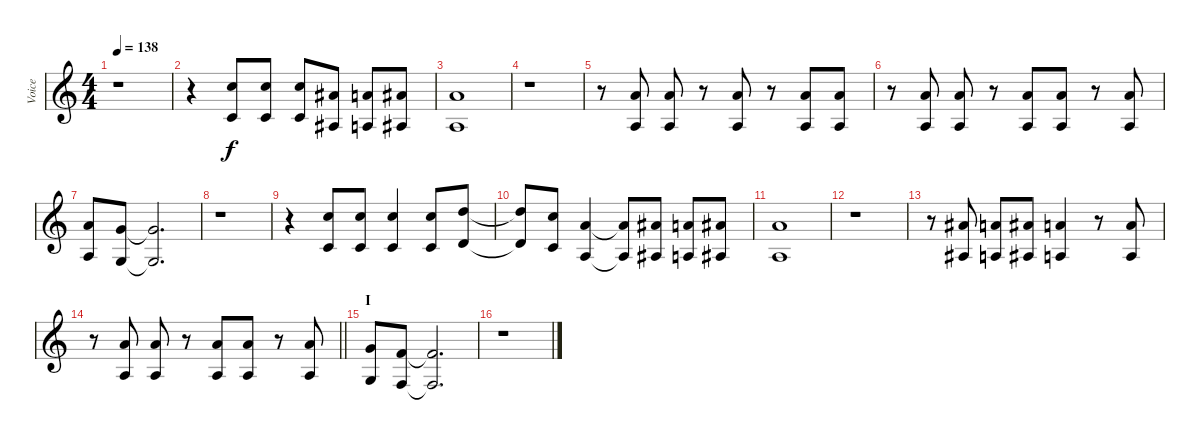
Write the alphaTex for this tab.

\track ("Voice" "Voice") {instrument synthvoice}
\staff {score}
\tuning (E4 B3 G3 D3 A2 E2) {hide}
\ts (4 4)
\tempo 138
\clef g2
\ks c
r.1{dy ff} |
r.4 (8.1 1.2).8{dy f} (8.1 1.2).8 (8.1 1.2).8 (6.1 3.3).8 (5.1 2.3).8 (11.2 8.4).8 |
(5.1 2.3).1 |
r.1 |
r.8 (5.1 2.3).8 (5.1 2.3).8 r.8 (5.1 2.3).8 r.8 (5.1 2.3).8 (5.1 2.3).8 |
r.8 (5.1 2.3).8 (5.1 2.3).8 r.8 (5.1 2.3).8 (5.1 2.3).8 r.8 (5.1 2.3).8 |
(5.1 2.3).8 (3.1 0.3).8 (3.1{t} 0.3{t}).2{d} |
r.1 |
r.4 (8.1 1.2).8 (8.1 1.2).8 (8.1 1.2).4 (8.1 1.2).8 (10.1 3.2).8 |
(10.1{t} 3.2{t}).8 (8.1 1.2).8 (5.1 2.3).4 (5.1{t} 2.3{t}).8 (6.1 3.3).8 (5.1 2.3).8 (6.1 3.3).8 |
(5.1 2.3).1 |
r.1 |
r.8 (6.1 3.3).8 (5.1 2.3).8 (6.1 3.3).8 (5.1 2.3).4 r.8 (5.1 2.3).8 |
\barLineRight lightlight
r.8 (5.1 2.3).8 (5.1 2.3).8 r.8 (5.1 2.3).8 (5.1 2.3).8 r.8 (5.1 2.3).8 |
\section ("" "I")
(3.1 0.3).8 (1.1 3.4).8 (1.1{t} 3.4{t}).2{d} |
r.1
